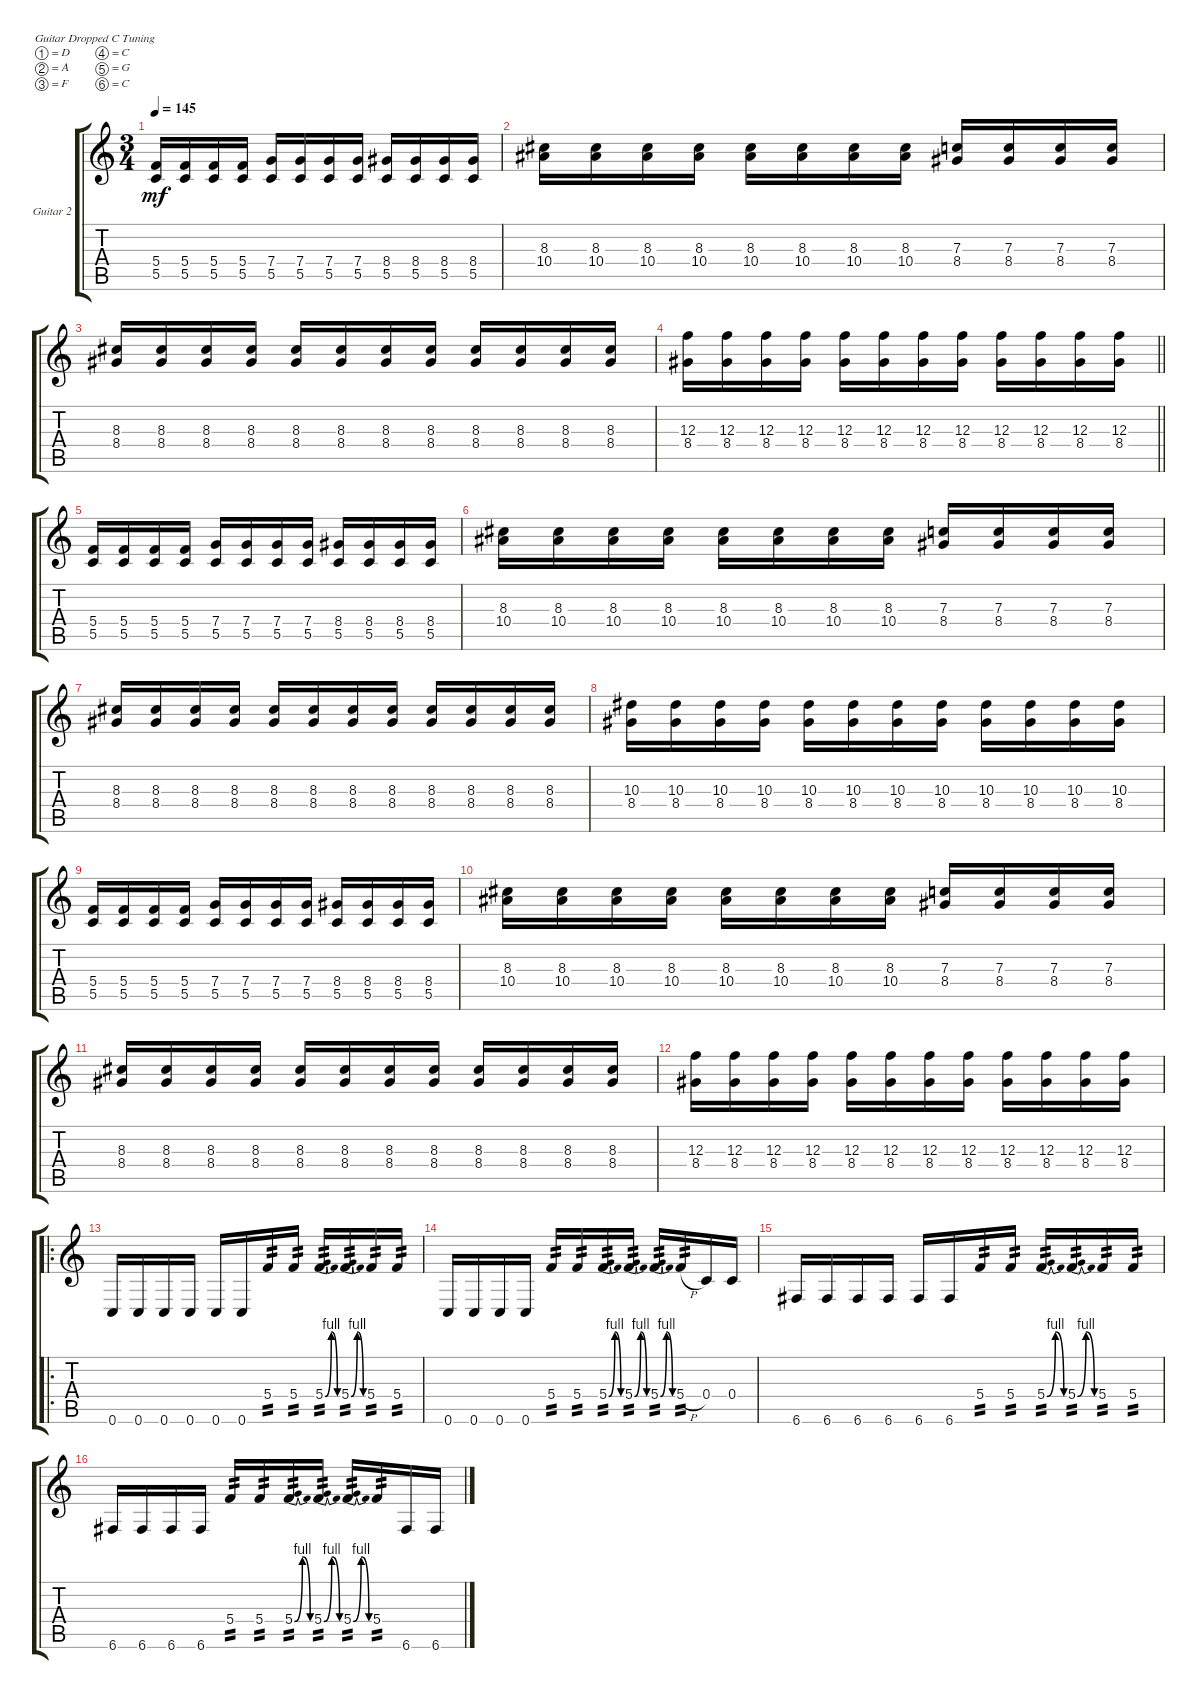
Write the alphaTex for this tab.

\bracketExtendMode groupsimilarinstruments
\firstSystemTrackNameOrientation horizontal
\otherSystemsTrackNameOrientation horizontal
\track ("Guitar 2" "Guitar 2") {instrument distortionguitar}
\staff {score tabs}
\tuning (D4 A3 F3 C3 G2 C2)
\ts (3 4)
\tempo 145
\clef g2
\ks c
(5.5 5.4).16{dy mf} (5.4 5.5).16 (5.5 5.4).16 (5.5 5.4).16 (5.5 7.4).16 (5.5 7.4).16 (5.5 7.4).16 (5.5 7.4).16 (5.5 8.4).16 (5.5 8.4).16 (5.5 8.4).16 (5.5 8.4).16 |
(10.4 8.3).16 (10.4 8.3).16 (10.4 8.3).16 (10.4 8.3).16 (10.4 8.3).16 (10.4 8.3).16 (10.4 8.3).16 (10.4 8.3).16 (8.4 7.3).16 (8.4 7.3).16 (8.4 7.3).16 (8.4 7.3).16 |
(8.4 8.3).16 (8.4 8.3).16 (8.4 8.3).16 (8.4 8.3).16 (8.4 8.3).16 (8.4 8.3).16 (8.4 8.3).16 (8.4 8.3).16 (8.4 8.3).16 (8.4 8.3).16 (8.4 8.3).16 (8.4 8.3).16 |
\barLineRight lightlight
(8.4 12.3).16 (8.4 12.3).16 (8.4 12.3).16 (8.4 12.3).16 (8.4 12.3).16 (8.4 12.3).16 (8.4 12.3).16 (8.4 12.3).16 (8.4 12.3).16 (8.4 12.3).16 (8.4 12.3).16 (8.4 12.3).16 |
(5.5 5.4).16 (5.4 5.5).16 (5.5 5.4).16 (5.5 5.4).16 (5.5 7.4).16 (5.5 7.4).16 (5.5 7.4).16 (5.5 7.4).16 (5.5 8.4).16 (5.5 8.4).16 (5.5 8.4).16 (5.5 8.4).16 |
(10.4 8.3).16 (10.4 8.3).16 (10.4 8.3).16 (10.4 8.3).16 (10.4 8.3).16 (10.4 8.3).16 (10.4 8.3).16 (10.4 8.3).16 (8.4 7.3).16 (8.4 7.3).16 (8.4 7.3).16 (8.4 7.3).16 |
(8.4 8.3).16 (8.4 8.3).16 (8.4 8.3).16 (8.4 8.3).16 (8.4 8.3).16 (8.4 8.3).16 (8.4 8.3).16 (8.4 8.3).16 (8.4 8.3).16 (8.4 8.3).16 (8.4 8.3).16 (8.4 8.3).16 |
(8.4 10.3).16 (8.4 10.3).16 (8.4 10.3).16 (8.4 10.3).16 (8.4 10.3).16 (8.4 10.3).16 (8.4 10.3).16 (8.4 10.3).16 (8.4 10.3).16 (8.4 10.3).16 (8.4 10.3).16 (8.4 10.3).16 |
(5.5 5.4).16 (5.4 5.5).16 (5.5 5.4).16 (5.5 5.4).16 (5.5 7.4).16 (5.5 7.4).16 (5.5 7.4).16 (5.5 7.4).16 (5.5 8.4).16 (5.5 8.4).16 (5.5 8.4).16 (5.5 8.4).16 |
(10.4 8.3).16 (10.4 8.3).16 (10.4 8.3).16 (10.4 8.3).16 (10.4 8.3).16 (10.4 8.3).16 (10.4 8.3).16 (10.4 8.3).16 (8.4 7.3).16 (8.4 7.3).16 (8.4 7.3).16 (8.4 7.3).16 |
(8.4 8.3).16 (8.4 8.3).16 (8.4 8.3).16 (8.4 8.3).16 (8.4 8.3).16 (8.4 8.3).16 (8.4 8.3).16 (8.4 8.3).16 (8.4 8.3).16 (8.4 8.3).16 (8.4 8.3).16 (8.4 8.3).16 |
(8.4 12.3).16 (8.4 12.3).16 (8.4 12.3).16 (8.4 12.3).16 (8.4 12.3).16 (8.4 12.3).16 (8.4 12.3).16 (8.4 12.3).16 (8.4 12.3).16 (8.4 12.3).16 (8.4 12.3).16 (8.4 12.3).16 |
\ro
0.6.16 0.6.16 0.6.16 0.6.16 0.6.16 0.6.16 5.4.16{tp 2} 5.4.16{tp 2} 5.4{be (bendrelease 0 0 10.2 4 20.4 4 30 0)}.16{tp 2} 5.4{be (bendrelease 0 0 10.2 4 20.4 4 60 0)}.16{tp 2} 5.4.16{tp 2} 5.4.16{tp 2} |
0.6.16 0.6.16 0.6.16 0.6.16 5.4.16{tp 2} 5.4.16{tp 2} 5.4{be (bendrelease 0 0 10.2 4 20.4 4 30 0)}.16{tp 2} 5.4{be (bendrelease 0 0 10.2 4 20.4 4 60 0)}.16{tp 2} 5.4{be (bendrelease 0 0 10.2 4 20.4 4 57.599999999999994 0)}.16{tp 2} 5.4{h}.16{tp 2} 0.4.16 0.4.16 |
6.6.16 6.6.16 6.6.16 6.6.16 6.6.16 6.6.16 5.4.16{tp 2} 5.4.16{tp 2} 5.4{be (bendrelease 0 0 10.2 4 20.4 4 30 0)}.16{tp 2} 5.4{be (bendrelease 0 0 10.2 4 20.4 4 60 0)}.16{tp 2} 5.4.16{tp 2} 5.4.16{tp 2} |
6.6.16 6.6.16 6.6.16 6.6.16 5.4.16{tp 2} 5.4.16{tp 2} 5.4{be (bendrelease 0 0 10.2 4 20.4 4 30 0)}.16{tp 2} 5.4{be (bendrelease 0 0 10.2 4 20.4 4 60 0)}.16{tp 2} 5.4{be (bendrelease 0 0 10.2 4 20.4 4 57.599999999999994 0)}.16{tp 2} 5.4.16{tp 2} 6.6.16 6.6.16
